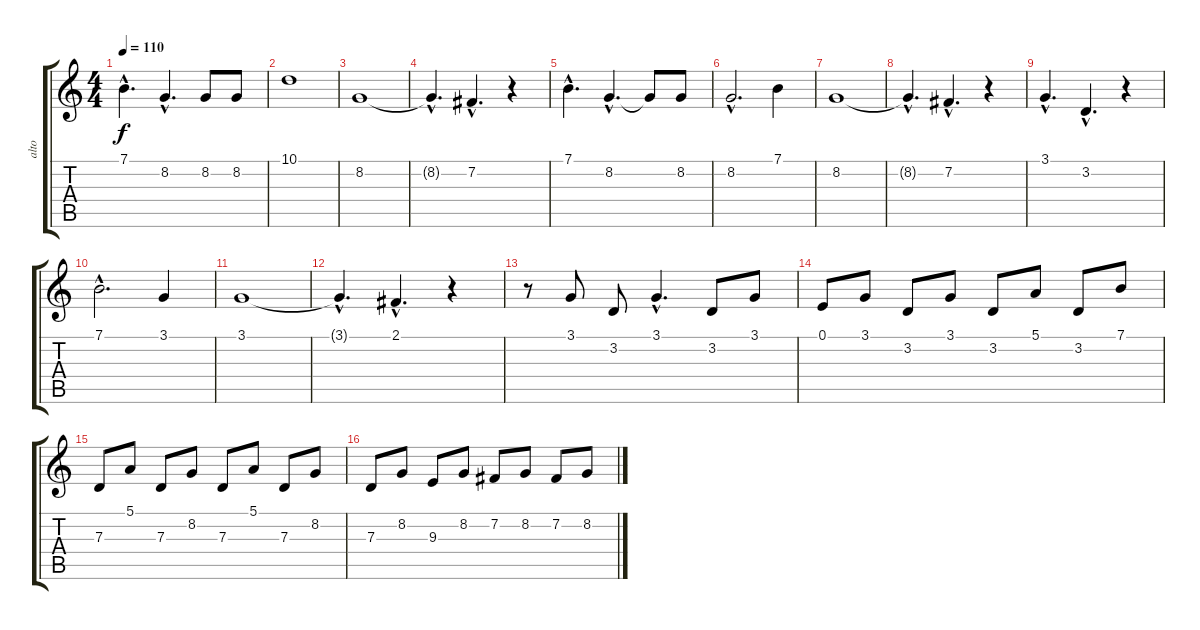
\track ("alto" "alto") {instrument viola}
\staff {score tabs}
\tuning (E4 B3 G3 D3 A2 E2) {hide}
\ts (4 4)
\tempo 110
\clef g2
\ks c
7.1{hac}.4{d dy f} 8.2{hac}.4{d} 8.2.8 8.2.8 |
10.1.1 |
8.2.1 |
8.2{hac t}.4{d} 7.2{hac}.4{d} r.4 |
7.1{hac}.4{d} 8.2{hac}.4{d} 8.2{t}.8 8.2.8 |
8.2{hac}.2{d} 7.1.4 |
8.2.1 |
8.2{hac t}.4{d} 7.2{hac}.4{d} r.4 |
3.1{hac}.4{d} 3.2{hac}.4{d} r.4 |
7.1{hac}.2{d} 3.1.4 |
3.1.1 |
3.1{hac t}.4{d} 2.1{hac}.4{d} r.4 |
r.8 3.1.8 3.2.8 3.1{hac}.4{d} 3.2.8 3.1.8 |
0.1.8 3.1.8 3.2.8 3.1.8 3.2.8 5.1.8 3.2.8 7.1.8 |
7.3.8 5.1.8 7.3.8 8.2.8 7.3.8 5.1.8 7.3.8 8.2.8 |
7.3.8 8.2.8 9.3.8 8.2.8 7.2.8 8.2.8 7.2.8 8.2.8
